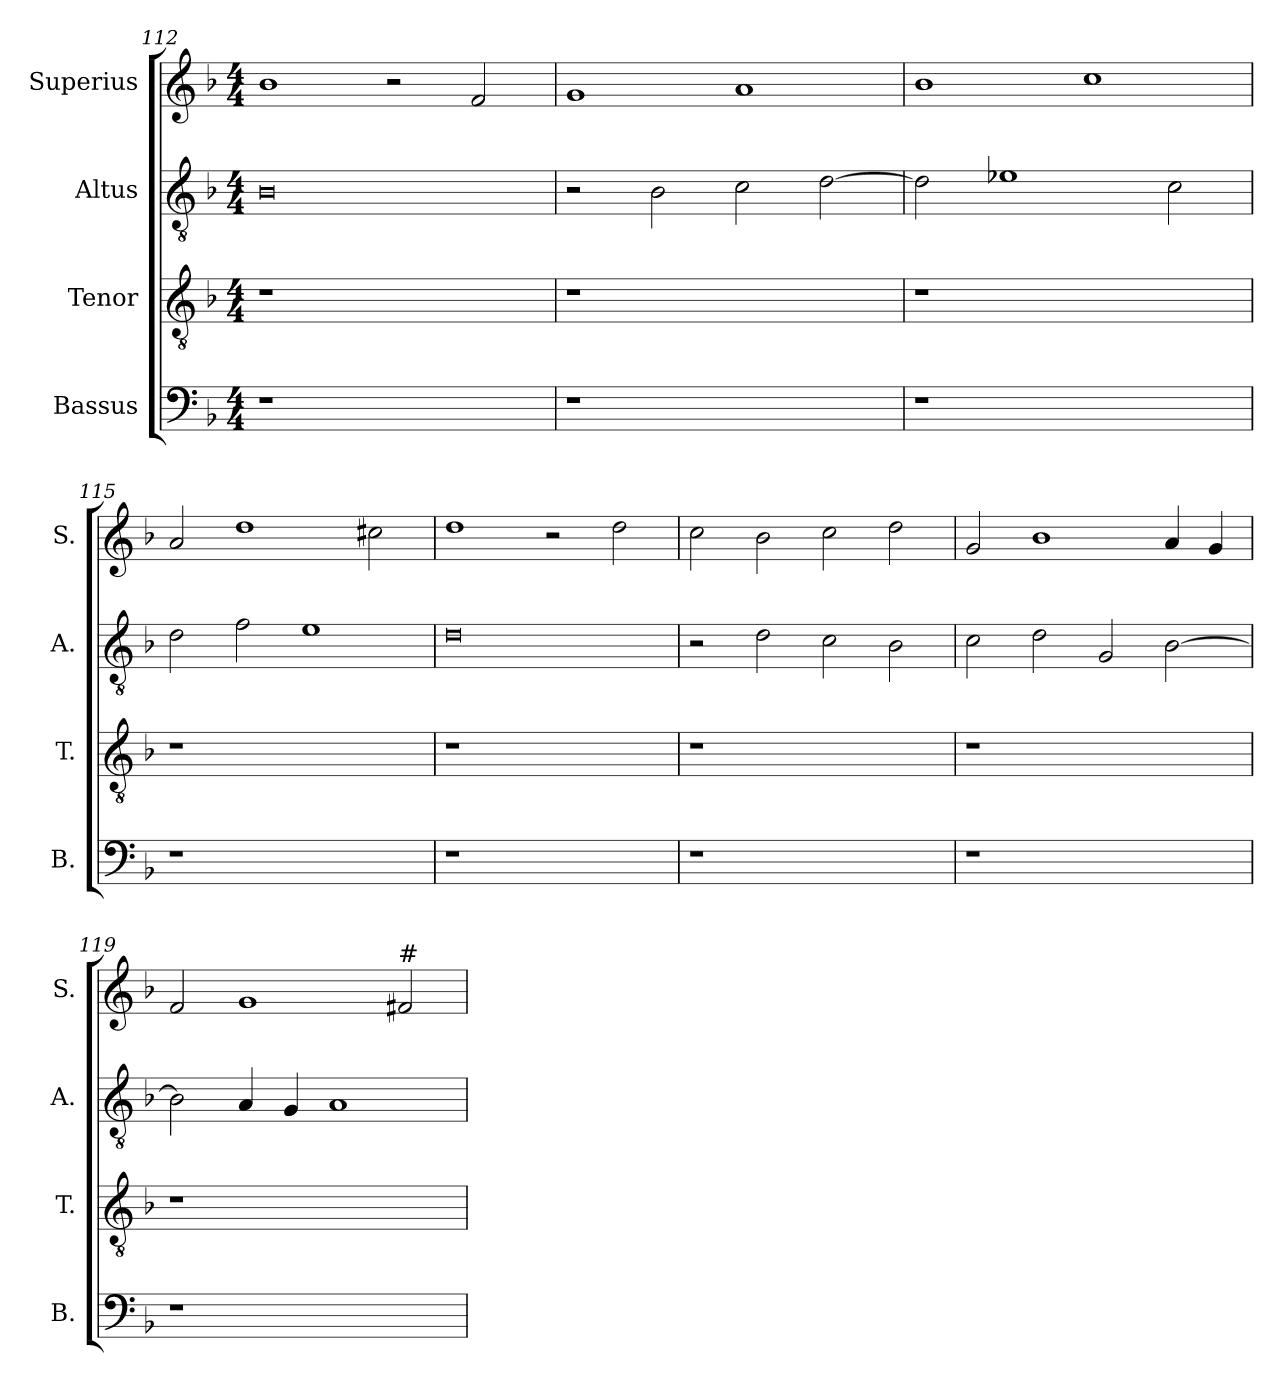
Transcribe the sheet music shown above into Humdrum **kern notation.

**kern	**kern	**kern	**kern
*part4	*part3	*part2	*part1
*staff4	*staff3	*staff2	*staff1
*I"Bassus	*I"Tenor	*I"Altus	*I"Superius
*I'B.	*I'T.	*I'A.	*I'S.
*clefF4	*clefGv2	*clefGv2	*clefG2
*	*ITrd7c12	*ITrd7c12	*
*k[b-]	*k[b-]	*k[b-]	*k[b-]
*F:	*F:	*F:	*F:
*M4/4	*M4/4	*M4/4	*M4/4
=112	=112	=112	=112
!LO:N:vis=1	!LO:N:vis=1	!	!
1r	1r	0BB-i	1b-i
1ryy	1ryy	.	2r
.	.	.	2fi/
=113	=113	=113	=113
!LO:N:vis=1	!LO:N:vis=1	!	!
1r	1r	2r	1gi
.	.	2BB-i\	.
1ryy	1ryy	2Ci\	1ai
.	.	[>2Di\	.
=114	=114	=114	=114
!LO:N:vis=1	!LO:N:vis=1	!	!
1r	1r	2Di\]	1b-i
.	.	1E-Xi	.
1ryy	1ryy	.	1cci
.	.	2Ci\	.
=115	=115	=115	=115
!LO:N:vis=1	!LO:N:vis=1	!	!
1r	1r	2Di\	2ai/
.	.	2Fi\	1ddi
1ryy	1ryy	1Ei	.
.	.	.	2cc#Xi\
!!LO:LB:g=z
=116	=116	=116	=116
!LO:N:vis=1	!LO:N:vis=1	!	!
1r	1r	0Di	1ddi
1ryy	1ryy	.	2r
.	.	.	2ddi\
=117	=117	=117	=117
!LO:N:vis=1	!LO:N:vis=1	!	!
1r	1r	2r	2cci\
.	.	2Di\	2b-i\
1ryy	1ryy	2Ci\	2cci\
.	.	2BB-i\	2ddi\
=118	=118	=118	=118
!LO:N:vis=1	!LO:N:vis=1	!	!
1r	1r	2Ci\	2gi/
.	.	2Di\	1b-i
1ryy	1ryy	2GGi/	.
.	.	[>2BB-i\	4ai/
.	.	.	4gi/
=119	=119	=119	=119
!LO:N:vis=1	!LO:N:vis=1	!	!
1r	1r	2BB-i\]	2fi/
.	.	4AAi/	1gi
.	.	4GGi/	.
1ryy	1ryy	1AAi	.
!	!	!	!LO:TX:a:t=#
.	.	.	2f#j/
=	=	=	=
*-	*-	*-	*-
